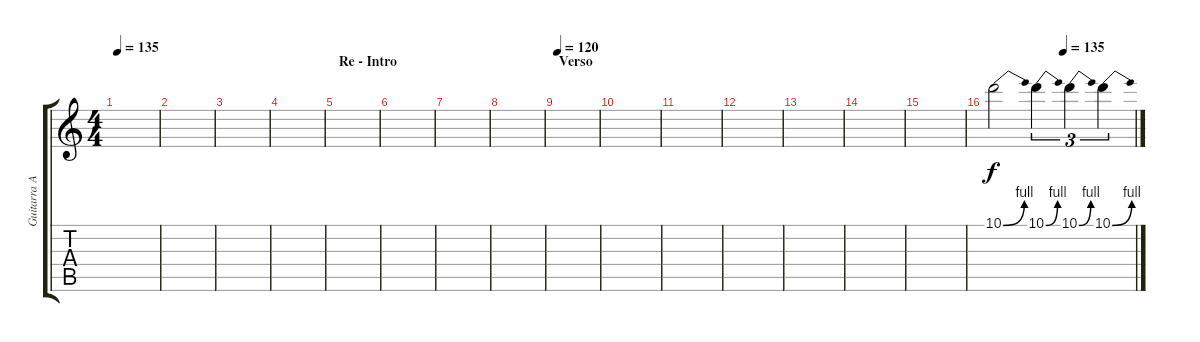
\track ("Guitarra Adicional" "Guitarra A") {instrument distortionguitar}
\staff {score tabs}
\tuning (E4 B3 G3 D3 A2 E2) {hide}
\ts (4 4)
\tempo 135
\clef g2
\ks c
|
|
|
|
\section ("" "Re - Intro")
|
|
|
|
\section ("" "Verso")
\tempo 120
|
|
|
|
|
|
|
\tempo (135 0.5)
10.1{be (bend 0 0 60 4)}.2{volume 13} 10.1{be (bend 0 0 60 4)}.4{tu (3 2)} 10.1{be (bend 0 0 60 4)}.4{tu (3 2)} 10.1{be (bend 0 0 60 4)}.4{tu (3 2)}
